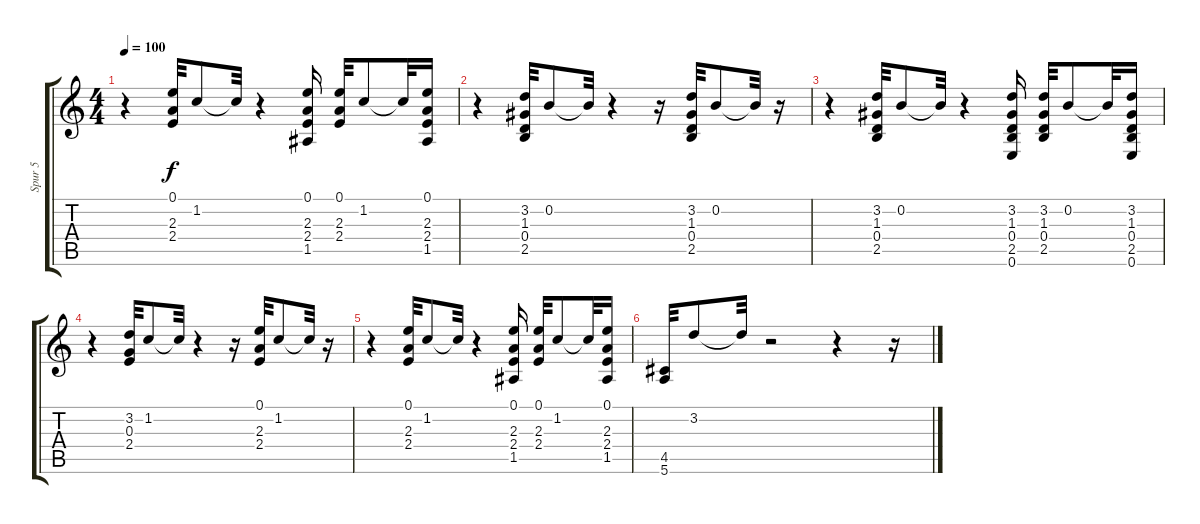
\track ("Spur 5" "Spur 5") {instrument acousticguitarsteel}
\staff {score tabs}
\tuning (E4 B3 G3 D3 A2 E2) {hide}
\ts (4 4)
\tempo 100
\clef g2
\ks c
r.4{dy f} (0.1 2.3 2.4).32{volume 7} 1.2.8 1.2{t}.32 r.4 (0.1 2.3 2.4 1.5).16{volume 7} (0.1 2.3 2.4).32 1.2.8 1.2{t}.32 (0.1 2.3 2.4 1.5).16 |
r.4 (3.2 1.3 0.4 2.5).32{volume 7} 0.2.8 0.2{t}.32 r.4 r.16 (3.2 1.3 0.4 2.5).32{volume 6} 0.2.8 0.2{t}.32 r.16 |
r.4 (3.2 1.3 0.4 2.5).32{volume 6} 0.2.8 0.2{t}.32 r.4 (3.2 1.3 0.4 2.5 0.6).16{volume 5} (3.2 1.3 0.4 2.5).32{volume 5} 0.2.8 0.2{t}.32 (3.2 1.3 0.4 2.5 0.6).16 |
r.4 (3.2 0.3 2.4).32{volume 4} 1.2.8 1.2{t}.32 r.4 r.16 (0.1 2.3 2.4).32{volume 2} 1.2.8 1.2{t}.32 r.16 |
r.4 (0.1 2.3 2.4).32{volume 1} 1.2.8 1.2{t}.32 r.4 (0.1 2.3 2.4 1.5).16 (0.1 2.3 2.4).32 1.2.8 1.2{t}.32 (0.1 2.3 2.4 1.5).16 |
(4.5 5.6).32{balance 7} 3.2.8 3.2{t}.32 r.2 r.4 r.16
